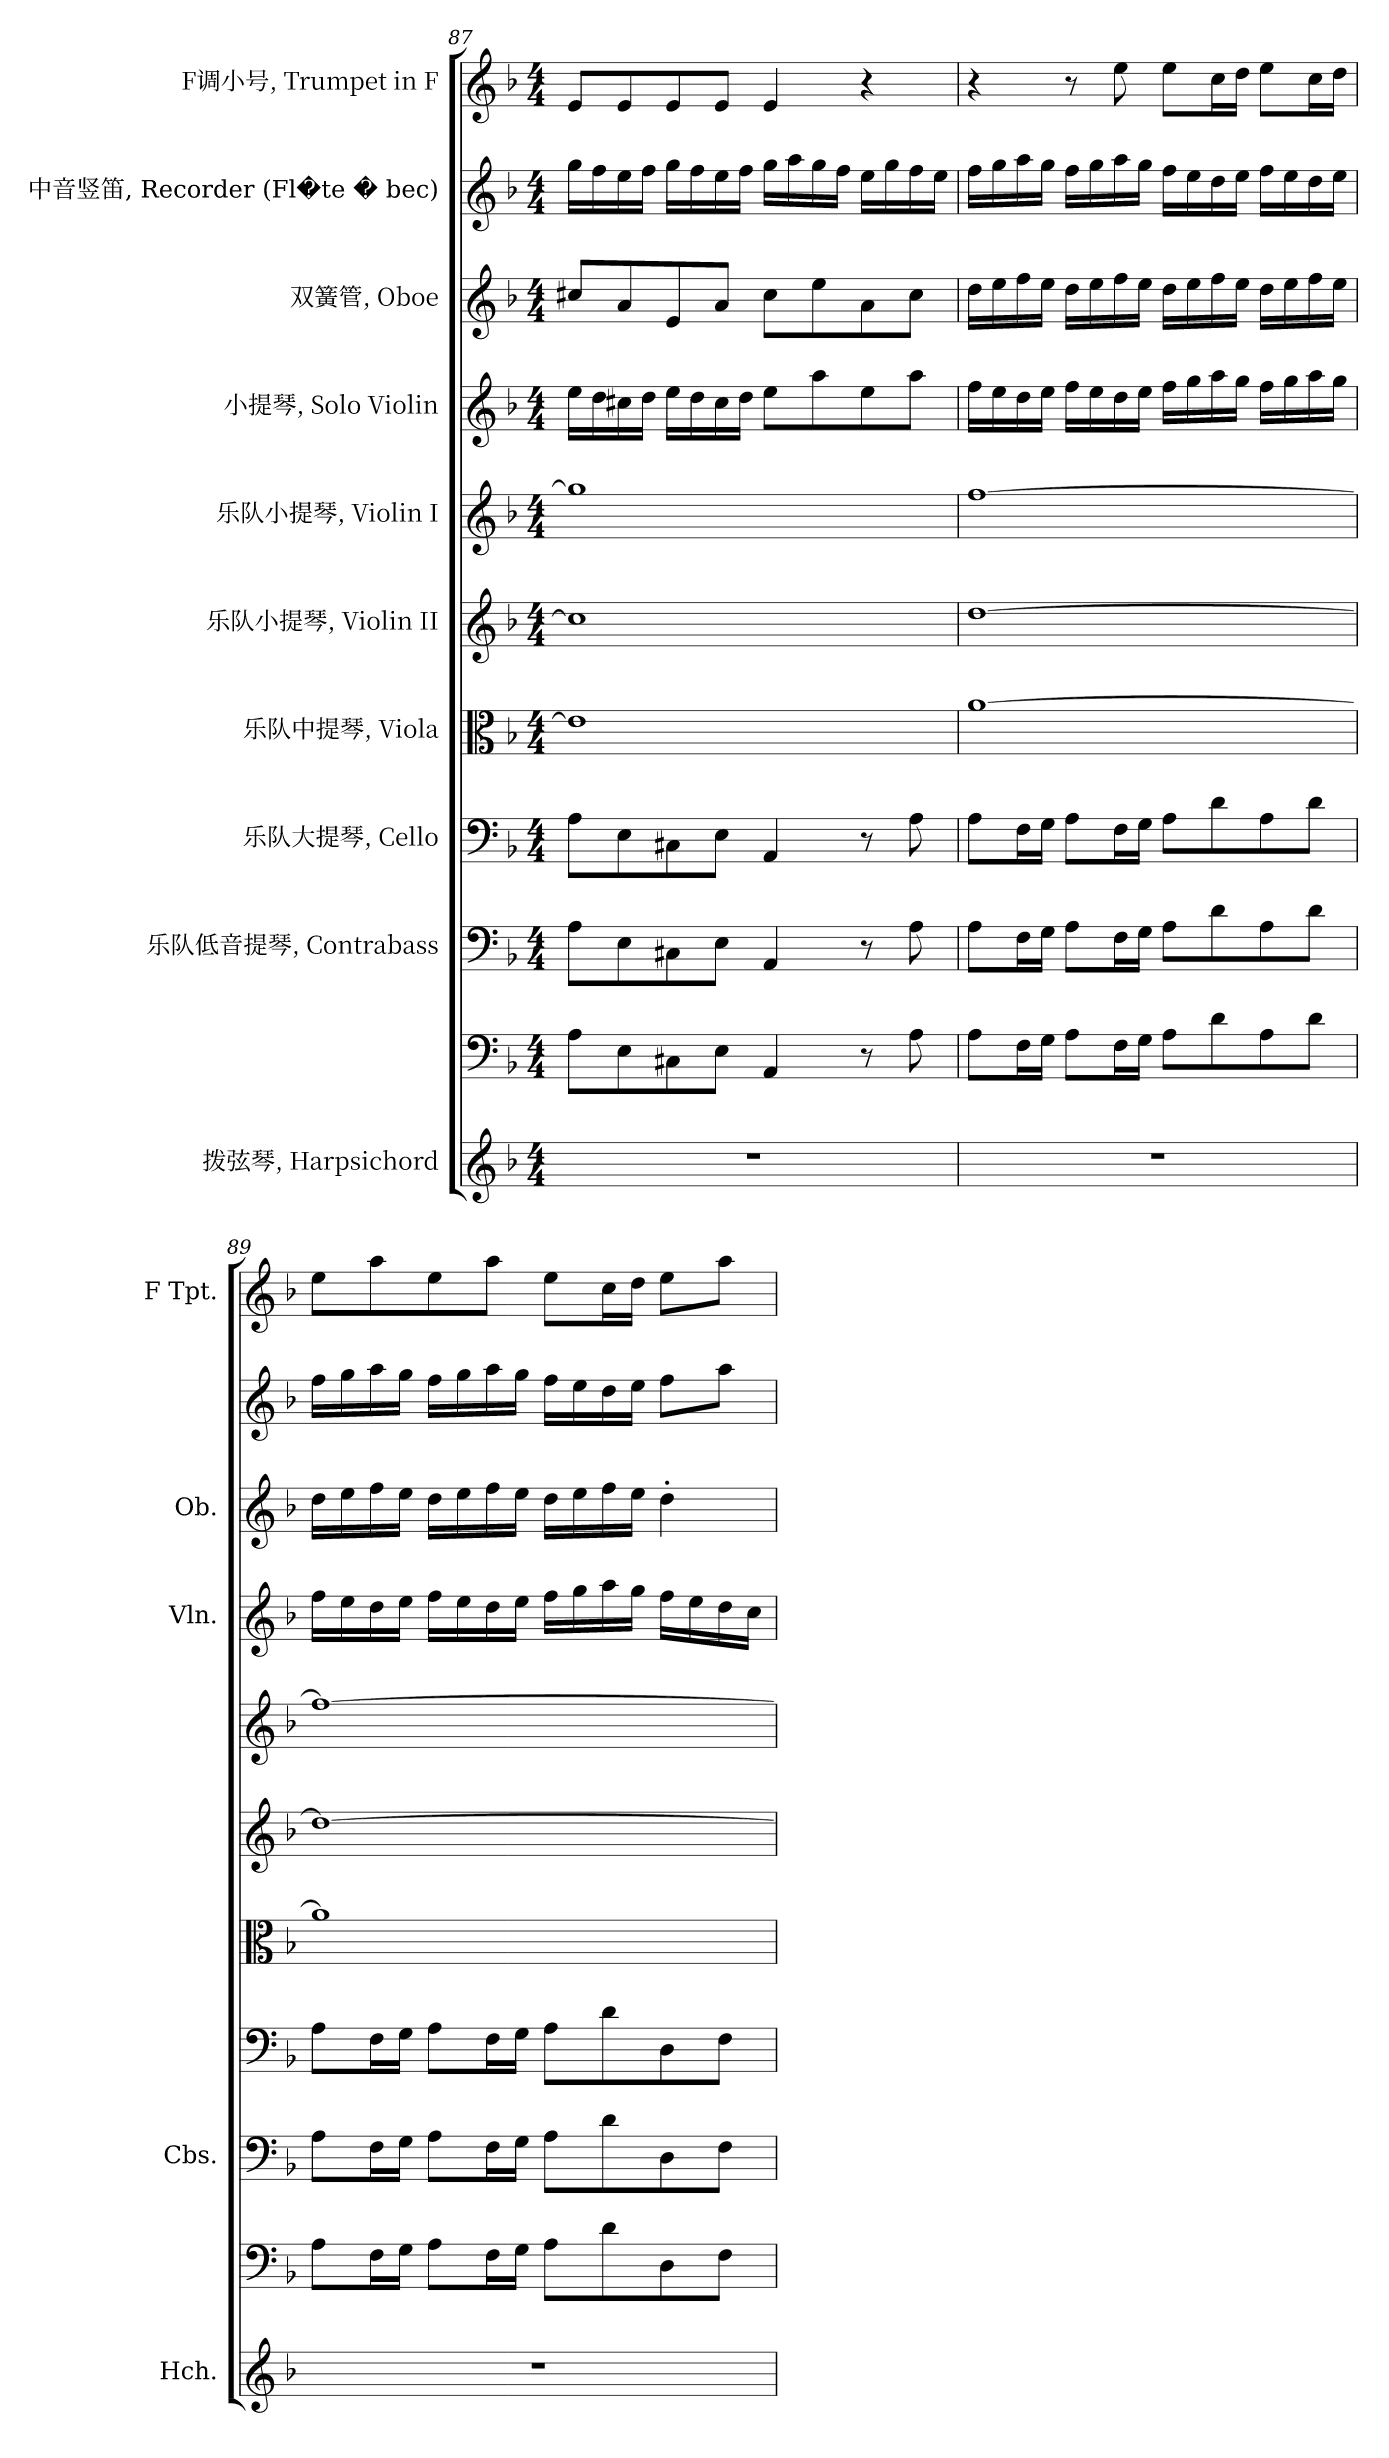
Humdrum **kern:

**kern	**kern	**kern	**kern	**kern	**kern	**kern	**kern	**kern	**kern	**kern
*part10	*part10	*part9	*part8	*part7	*part6	*part5	*part4	*part3	*part2	*part1
*staff11	*staff10	*staff9	*staff8	*staff7	*staff6	*staff5	*staff4	*staff3	*staff2	*staff1
*I"拨弦琴, Harpsichord	*	*I"乐队低音提琴, Contrabass	*I"乐队大提琴, Cello	*I"乐队中提琴, Viola	*I"乐队小提琴, Violin II	*I"乐队小提琴, Violin I	*I"小提琴, Solo Violin	*I"双簧管, Oboe	*I"中音竖笛, Recorder (Fl�te � bec)	*I"F调小号, Trumpet in F
*I'Hch.	*	*I'Cbs.	*	*	*	*	*I'Vln.	*I'Ob.	*	*I'F Tpt.
!!LO:PB:g=z
*clefG2	*clefF4	*clefF4	*clefF4	*clefC3	*clefG2	*clefG2	*clefG2	*clefG2	*clefG2	*clefG2
*	*	*ITrd7c12	*	*	*	*	*	*	*	*ITrd-3c-5
*k[b-]	*k[b-]	*k[b-]	*k[b-]	*k[b-]	*k[b-]	*k[b-]	*k[b-]	*k[b-]	*k[b-]	*k[b-e-]
*M4/4	*M4/4	*M4/4	*M4/4	*M4/4	*M4/4	*M4/4	*M4/4	*M4/4	*M4/4	*M4/4
=87	=87	=87	=87	=87	=87	=87	=87	=87	=87	=87
1r	8A\L	8AA\L	8A\L	1e]	1cc#]	1gg]	16ee\LL	8cc#X/L	16gg\LL	8a/L
.	.	.	.	.	.	.	16dd\	.	16ff\	.
.	8E\	8EE\	8E\	.	.	.	16cc#X\	8a/	16ee\	8a/
.	.	.	.	.	.	.	16dd\JJ	.	16ff\JJ	.
.	8C#X\	8CC#X\	8C#X\	.	.	.	16ee\LL	8e/	16gg\LL	8a/
.	.	.	.	.	.	.	16dd\	.	16ff\	.
.	8E\J	8EE\J	8E\J	.	.	.	16cc#\	8a/J	16ee\	8a/J
.	.	.	.	.	.	.	16dd\JJ	.	16ff\JJ	.
.	4AA/	4AAA/	4AA/	.	.	.	8ee\L	8cc#\L	16gg\LL	4a/
.	.	.	.	.	.	.	.	.	16aa\	.
.	.	.	.	.	.	.	8aa\	8ee\	16gg\	.
.	.	.	.	.	.	.	.	.	16ff\JJ	.
.	8r	8r	8r	.	.	.	8ee\	8a\	16ee\LL	4r
.	.	.	.	.	.	.	.	.	16gg\	.
.	8A\	8AA\	8A\	.	.	.	8aa\J	8cc#\J	16ff\	.
.	.	.	.	.	.	.	.	.	16ee\JJ	.
=88	=88	=88	=88	=88	=88	=88	=88	=88	=88	=88
1r	8A\L	8AA\L	8A\L	[1a	[1dd	[1ff	16ff\LL	16dd\LL	16ff\LL	4r
.	.	.	.	.	.	.	16ee\	16ee\	16gg\	.
.	16F\L	16FF\L	16F\L	.	.	.	16dd\	16ff\	16aa\	.
.	16G\JJ	16GG\JJ	16G\JJ	.	.	.	16ee\JJ	16ee\JJ	16gg\JJ	.
.	8A\L	8AA\L	8A\L	.	.	.	16ff\LL	16dd\LL	16ff\LL	8r
.	.	.	.	.	.	.	16ee\	16ee\	16gg\	.
.	16F\L	16FF\L	16F\L	.	.	.	16dd\	16ff\	16aa\	8aa\
.	16G\JJ	16GG\JJ	16G\JJ	.	.	.	16ee\JJ	16ee\JJ	16gg\JJ	.
.	8A\L	8AA\L	8A\L	.	.	.	16ff\LL	16dd\LL	16ff\LL	8aa\L
.	.	.	.	.	.	.	16gg\	16ee\	16ee\	.
.	8d\	8D\	8d\	.	.	.	16aa\	16ff\	16dd\	16ff\L
.	.	.	.	.	.	.	16gg\JJ	16ee\JJ	16ee\JJ	16gg\JJ
.	8A\	8AA\	8A\	.	.	.	16ff\LL	16dd\LL	16ff\LL	8aa\L
.	.	.	.	.	.	.	16gg\	16ee\	16ee\	.
.	8d\J	8D\J	8d\J	.	.	.	16aa\	16ff\	16dd\	16ff\L
.	.	.	.	.	.	.	16gg\JJ	16ee\JJ	16ee\JJ	16gg\JJ
!!LO:PB:g=z
=89	=89	=89	=89	=89	=89	=89	=89	=89	=89	=89
1r	8A\L	8AA\L	8A\L	1a]	1dd_	1ff_	16ff\LL	16dd\LL	16ff\LL	8aa\L
.	.	.	.	.	.	.	16ee\	16ee\	16gg\	.
.	16F\L	16FF\L	16F\L	.	.	.	16dd\	16ff\	16aa\	8ddd\
.	16G\JJ	16GG\JJ	16G\JJ	.	.	.	16ee\JJ	16ee\JJ	16gg\JJ	.
.	8A\L	8AA\L	8A\L	.	.	.	16ff\LL	16dd\LL	16ff\LL	8aa\
.	.	.	.	.	.	.	16ee\	16ee\	16gg\	.
.	16F\L	16FF\L	16F\L	.	.	.	16dd\	16ff\	16aa\	8ddd\J
.	16G\JJ	16GG\JJ	16G\JJ	.	.	.	16ee\JJ	16ee\JJ	16gg\JJ	.
.	8A\L	8AA\L	8A\L	.	.	.	16ff\LL	16dd\LL	16ff\LL	8aa\L
.	.	.	.	.	.	.	16gg\	16ee\	16ee\	.
.	8d\	8D\	8d\	.	.	.	16aa\	16ff\	16dd\	16ff\L
.	.	.	.	.	.	.	16gg\JJ	16ee\JJ	16ee\JJ	16gg\JJ
.	8D\	8DD\	8D\	.	.	.	16ff\LL	4dd'\	8ff\L	8aa\L
.	.	.	.	.	.	.	16ee\	.	.	.
.	8F\J	8FF\J	8F\J	.	.	.	16dd\	.	8aa\J	8ddd\J
.	.	.	.	.	.	.	16cc\JJ	.	.	.
=	=	=	=	=	=	=	=	=	=	=
*-	*-	*-	*-	*-	*-	*-	*-	*-	*-	*-
